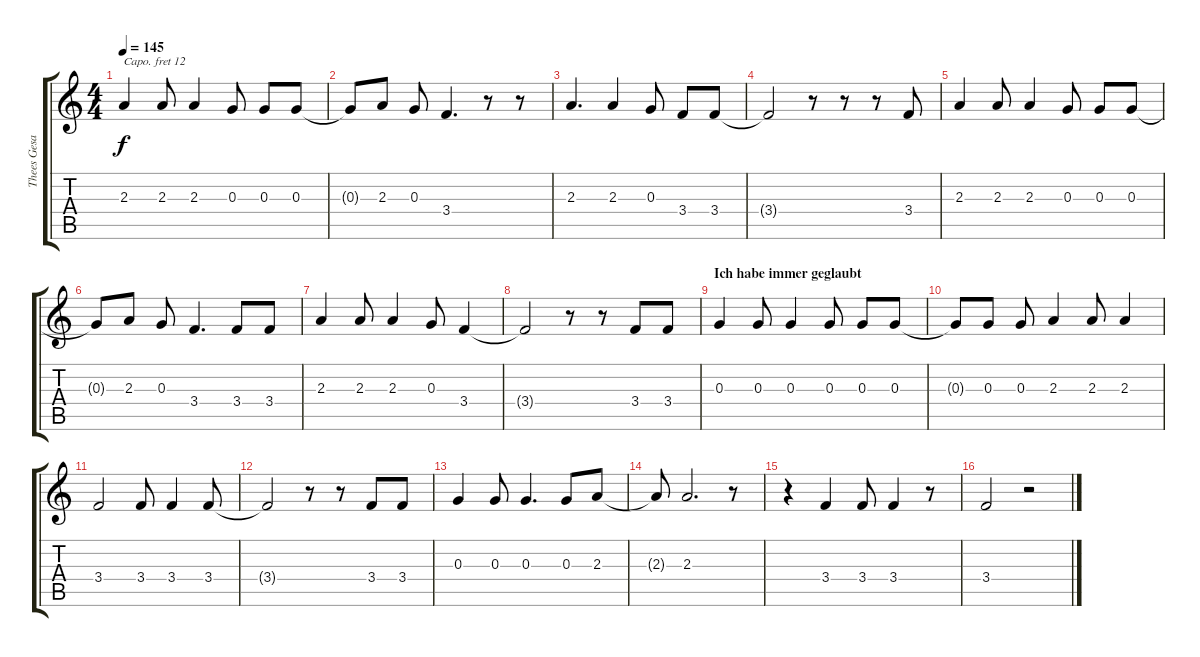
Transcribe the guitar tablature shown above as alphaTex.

\track ("Thees Gesang" "Thees Gesa") {instrument panflute}
\staff {score tabs}
\capo 12
\tuning (E4 B3 G3 D3 A2 E2) {hide}
\ts (4 4)
\tempo 145
\clef g2
\ks c
2.3.4{dy f} 2.3.8 2.3.4 0.3.8 0.3.8 0.3.8 |
0.3{t}.8 2.3.8 0.3.8 3.4.4{d} r.8 r.8 |
2.3.4{d} 2.3.4 0.3.8 3.4.8 3.4.8 |
3.4{t}.2 r.8 r.8 r.8 3.4.8 |
2.3.4 2.3.8 2.3.4 0.3.8 0.3.8 0.3.8 |
0.3{t}.8 2.3.8 0.3.8 3.4.4{d} 3.4.8 3.4.8 |
2.3.4 2.3.8 2.3.4 0.3.8 3.4.4 |
3.4{t}.2 r.8 r.8 3.4.8 3.4.8 |
\section ("" "Ich habe immer geglaubt")
0.3.4 0.3.8 0.3.4 0.3.8 0.3.8 0.3.8 |
0.3{t}.8 0.3.8 0.3.8 2.3.4 2.3.8 2.3.4 |
3.4.2 3.4.8 3.4.4 3.4.8 |
3.4{t}.2 r.8 r.8 3.4.8 3.4.8 |
0.3.4 0.3.8 0.3.4{d} 0.3.8 2.3.8 |
2.3{t}.8 2.3.2{d} r.8 |
r.4 3.4.4 3.4.8 3.4.4 r.8 |
3.4.2 r.2
